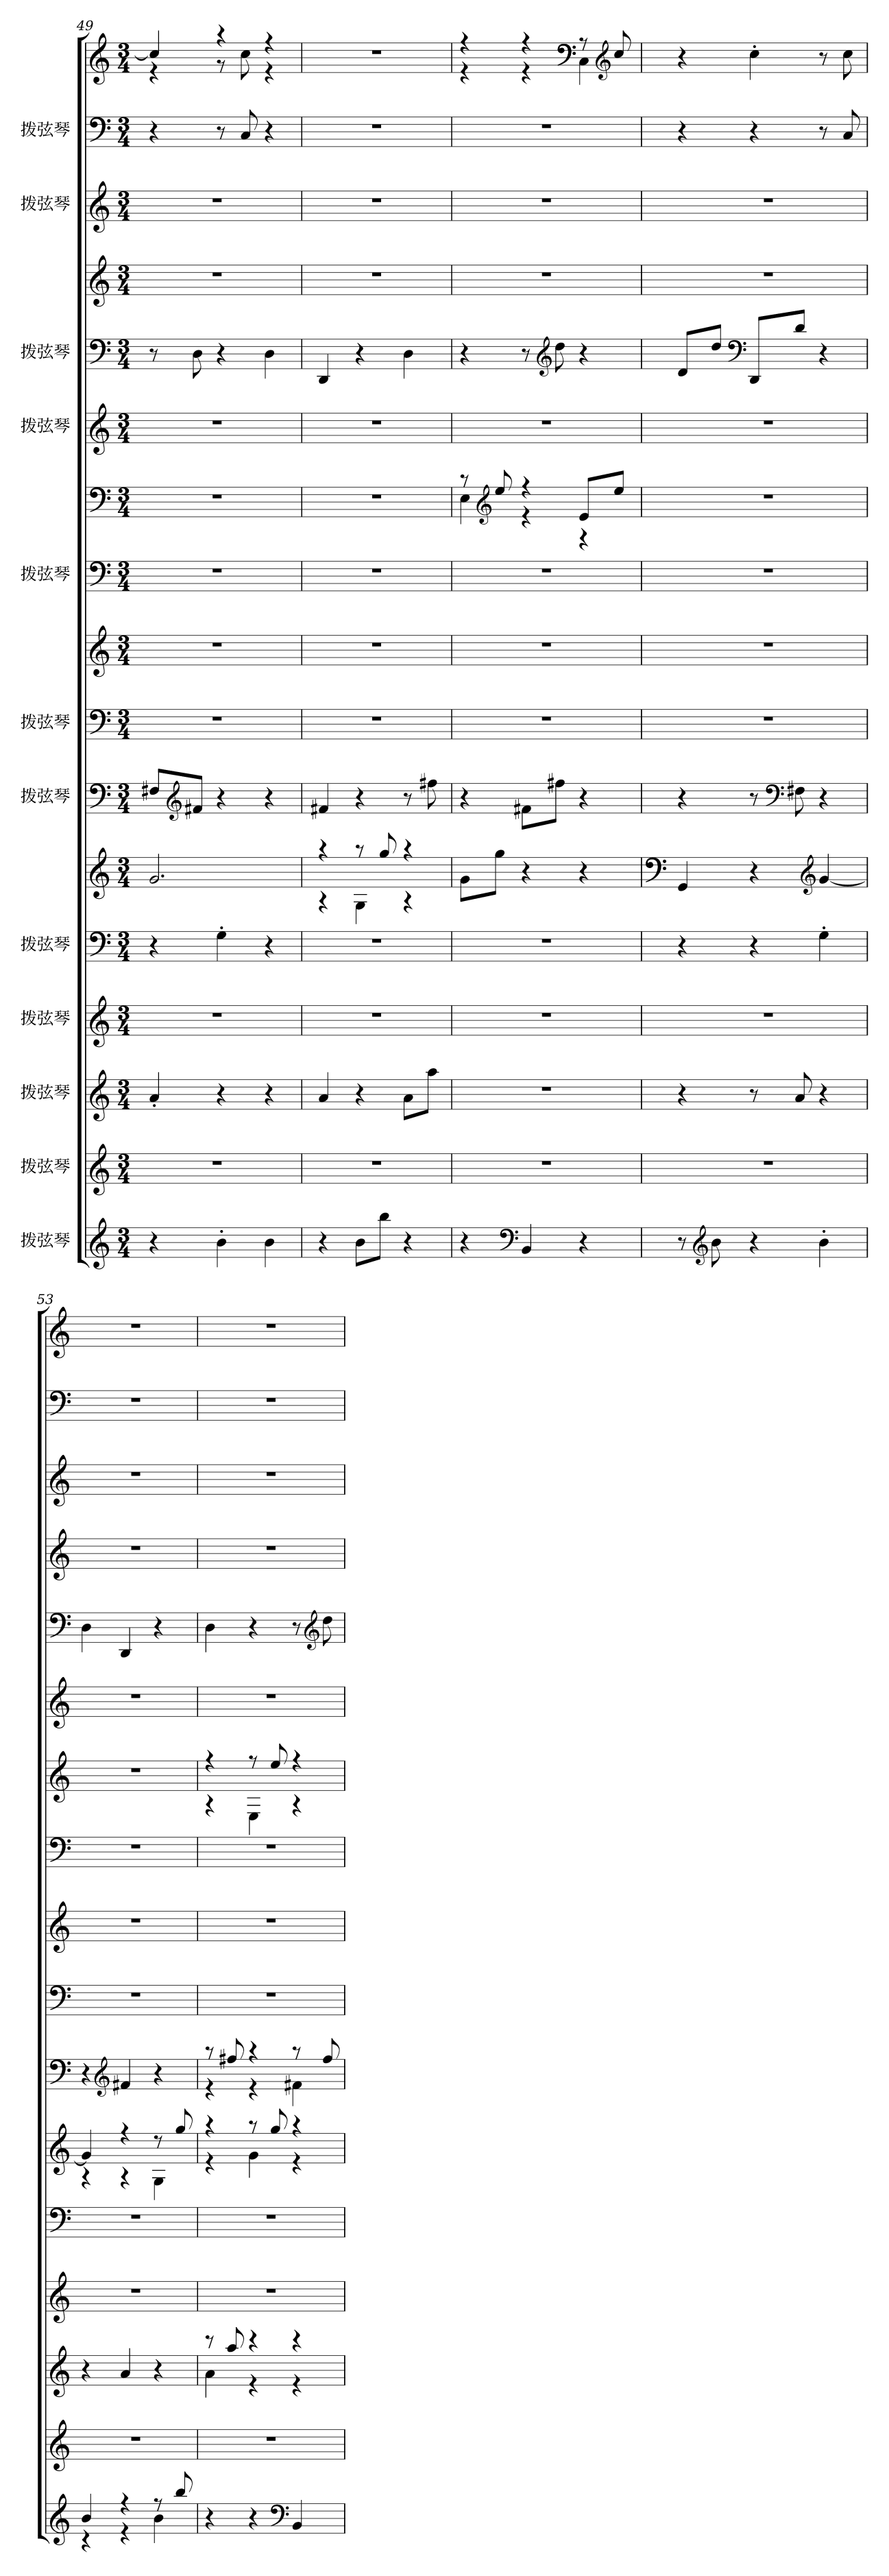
**kern	**kern	**kern	**kern	**kern	**kern	**kern	**kern	**kern	**kern	**kern	**kern	**kern	**kern	**kern	**kern	**kern
*part12	*part11	*part10	*part9	*part8	*part8	*part7	*part6	*part6	*part5	*part5	*part4	*part3	*part3	*part2	*part1	*part1
*staff17	*staff16	*staff15	*staff14	*staff13	*staff12	*staff11	*staff10	*staff9	*staff8	*staff7	*staff6	*staff5	*staff4	*staff3	*staff2	*staff1
*I"拨弦琴	*I"拨弦琴	*I"拨弦琴	*I"拨弦琴	*I"拨弦琴	*	*I"拨弦琴	*I"拨弦琴	*	*I"拨弦琴	*	*I"拨弦琴	*I"拨弦琴	*	*I"拨弦琴	*I"拨弦琴	*
*clefG2	*clefG2	*clefG2	*clefG2	*clefF4	*clefG2	*clefF4	*clefF4	*clefG2	*clefF4	*clefF4	*clefG2	*clefF4	*clefG2	*clefG2	*clefF4	*clefG2
*k[]	*k[]	*k[]	*k[]	*k[]	*k[]	*k[]	*k[]	*k[]	*k[]	*k[]	*k[]	*k[]	*k[]	*k[]	*k[]	*k[]
*M3/4	*M3/4	*M3/4	*M3/4	*M3/4	*M3/4	*M3/4	*M3/4	*M3/4	*M3/4	*M3/4	*M3/4	*M3/4	*M3/4	*M3/4	*M3/4	*M3/4
=49	=49	=49	=49	=49	=49	=49	=49	=49	=49	=49	=49	=49	=49	=49	=49	=49
*	*	*	*	*	*	*	*	*	*	*	*	*	*	*	*	*^
4r	2.r	4a'/	2.r	4r	2.g/	8F#X/L	2.r	2.r	2.r	2.r	2.r	8r	2.r	2.r	4r	4cc/]	4r
*	*	*	*	*	*	*clefG2	*	*	*	*	*	*	*	*	*	*	*
.	.	.	.	.	.	8f#X/J	.	.	.	.	.	8D\	.	.	.	.	.
4b'\	.	4r	.	4G'\	.	4r	.	.	.	.	.	4r	.	.	8r	4r	8r
.	.	.	.	.	.	.	.	.	.	.	.	.	.	.	8C/	.	8cc\
4b\	.	4r	.	4r	.	4r	.	.	.	.	.	4D\	.	.	4r	4r	4r
*	*	*	*	*	*	*	*	*	*	*	*	*	*	*	*	*v	*v
=50	=50	=50	=50	=50	=50	=50	=50	=50	=50	=50	=50	=50	=50	=50	=50	=50
*	*	*	*	*	*^	*	*	*	*	*	*	*	*	*	*	*
4r	2.r	4a/	2.r	2.r	4r	4r	4f#X/	2.r	2.r	2.r	2.r	2.r	4DD/	2.r	2.r	2.r	2.r
8b\L	.	4r	.	.	8r	4G\	4r	.	.	.	.	.	4r	.	.	.	.
8bb\J	.	.	.	.	8gg/	.	.	.	.	.	.	.	.	.	.	.	.
4r	.	8a\L	.	.	4r	4r	8r	.	.	.	.	.	4D\	.	.	.	.
.	.	8aa\J	.	.	.	.	8ff#X\	.	.	.	.	.	.	.	.	.	.
*	*	*	*	*	*v	*v	*	*	*	*	*	*	*	*	*	*	*
!!LO:PB:g=z
=51	=51	=51	=51	=51	=51	=51	=51	=51	=51	=51	=51	=51	=51	=51	=51	=51
*	*	*	*	*	*	*	*	*	*	*^	*	*	*	*	*	*^
4r	2.r	2.r	2.r	2.r	8g\L	4r	2.r	2.r	2.r	8r	4E\	2.r	4r	2.r	2.r	2.r	4r	4r
*	*	*	*	*	*	*	*	*	*	*clefG2	*	*	*	*	*	*	*	*
.	.	.	.	.	8gg\J	.	.	.	.	8ee/	.	.	.	.	.	.	.	.
*clefF4	*	*	*	*	*	*	*	*	*	*	*	*	*	*	*	*	*	*
4BB/	.	.	.	.	4r	8f#X\L	.	.	.	4r	4r	.	8r	.	.	.	4r	4r
*	*	*	*	*	*	*	*	*	*	*	*	*	*clefG2	*	*	*	*	*
.	.	.	.	.	.	8ff#X\J	.	.	.	.	.	.	8dd\	.	.	.	.	.
*	*	*	*	*	*	*	*	*	*	*	*	*	*	*	*	*	*clefF4	*
4r	.	.	.	.	4r	4r	.	.	.	8e/L	4r	.	4r	.	.	.	8r	4C\
*	*	*	*	*	*	*	*	*	*	*	*	*	*	*	*	*	*clefG2	*
.	.	.	.	.	.	.	.	.	.	8ee/J	.	.	.	.	.	.	8cc/	.
*	*	*	*	*	*	*	*	*	*	*v	*v	*	*	*	*	*	*v	*v
=52	=52	=52	=52	=52	=52	=52	=52	=52	=52	=52	=52	=52	=52	=52	=52	=52
*	*	*	*	*	*clefF4	*	*	*	*	*	*	*	*	*	*	*
8r	2.r	4r	2.r	4r	4GG/	4r	2.r	2.r	2.r	2.r	2.r	8d/L	2.r	2.r	4r	4r
*clefG2	*	*	*	*	*	*	*	*	*	*	*	*	*	*	*	*
8b\	.	.	.	.	.	.	.	.	.	.	.	8dd/J	.	.	.	.
*	*	*	*	*	*	*	*	*	*	*	*	*clefF4	*	*	*	*
4r	.	8r	.	4r	4r	8r	.	.	.	.	.	8DD/L	.	.	4r	4cc'\
*	*	*	*	*	*	*clefF4	*	*	*	*	*	*	*	*	*	*
.	.	8a/	.	.	.	8F#X\	.	.	.	.	.	8d/J	.	.	.	.
*	*	*	*	*	*clefG2	*	*	*	*	*	*	*	*	*	*	*
4b'\	.	4r	.	4G'\	[4g/	4r	.	.	.	.	.	4r	.	.	8r	8r
.	.	.	.	.	.	.	.	.	.	.	.	.	.	.	8C/	8cc\
=53	=53	=53	=53	=53	=53	=53	=53	=53	=53	=53	=53	=53	=53	=53	=53	=53
*^	*	*	*	*	*^	*	*	*	*	*	*	*	*	*	*	*
4b/	4r	2.r	4r	2.r	2.r	4g/]	4r	4r	2.r	2.r	2.r	2.r	2.r	4D\	2.r	2.r	2.r	2.r
*	*	*	*	*	*	*	*	*clefG2	*	*	*	*	*	*	*	*	*	*
4r	4r	.	4a/	.	.	4r	4r	4f#X/	.	.	.	.	.	4DD/	.	.	.	.
8r	4b\	.	4r	.	.	8r	4G\	4r	.	.	.	.	.	4r	.	.	.	.
8bb/	.	.	.	.	.	8gg/	.	.	.	.	.	.	.	.	.	.	.	.
*v	*v	*	*	*	*	*	*	*	*	*	*	*	*	*	*	*	*	*
!!LO:PB:g=z
=54	=54	=54	=54	=54	=54	=54	=54	=54	=54	=54	=54	=54	=54	=54	=54	=54	=54
*	*	*^	*	*	*	*	*^	*	*	*	*^	*	*	*	*	*	*
4r	2.r	8r	4a\	2.r	2.r	4r	4r	8r	4r	2.r	2.r	2.r	4r	4r	2.r	4D\	2.r	2.r	2.r	2.r
.	.	8aa/	.	.	.	.	.	8ff#X/	.	.	.	.	.	.	.	.	.	.	.	.
4r	.	4r	4r	.	.	8r	4g\	4r	4r	.	.	.	8r	4E\	.	4r	.	.	.	.
.	.	.	.	.	.	8gg/	.	.	.	.	.	.	8ee/	.	.	.	.	.	.	.
*clefF4	*	*	*	*	*	*	*	*	*	*	*	*	*	*	*	*	*	*	*	*
4BB/	.	4r	4r	.	.	4r	4r	8r	4f#X\	.	.	.	4r	4r	.	8r	.	.	.	.
*	*	*	*	*	*	*	*	*	*	*	*	*	*	*	*	*clefG2	*	*	*	*
.	.	.	.	.	.	.	.	8ff#/	.	.	.	.	.	.	.	8dd\	.	.	.	.
*	*	*	*	*	*	*v	*v	*	*	*	*	*	*v	*v	*	*	*	*	*	*
*	*	*v	*v	*	*	*	*v	*v	*	*	*	*	*	*	*	*	*	*
=	=	=	=	=	=	=	=	=	=	=	=	=	=	=	=	=
*-	*-	*-	*-	*-	*-	*-	*-	*-	*-	*-	*-	*-	*-	*-	*-	*-
